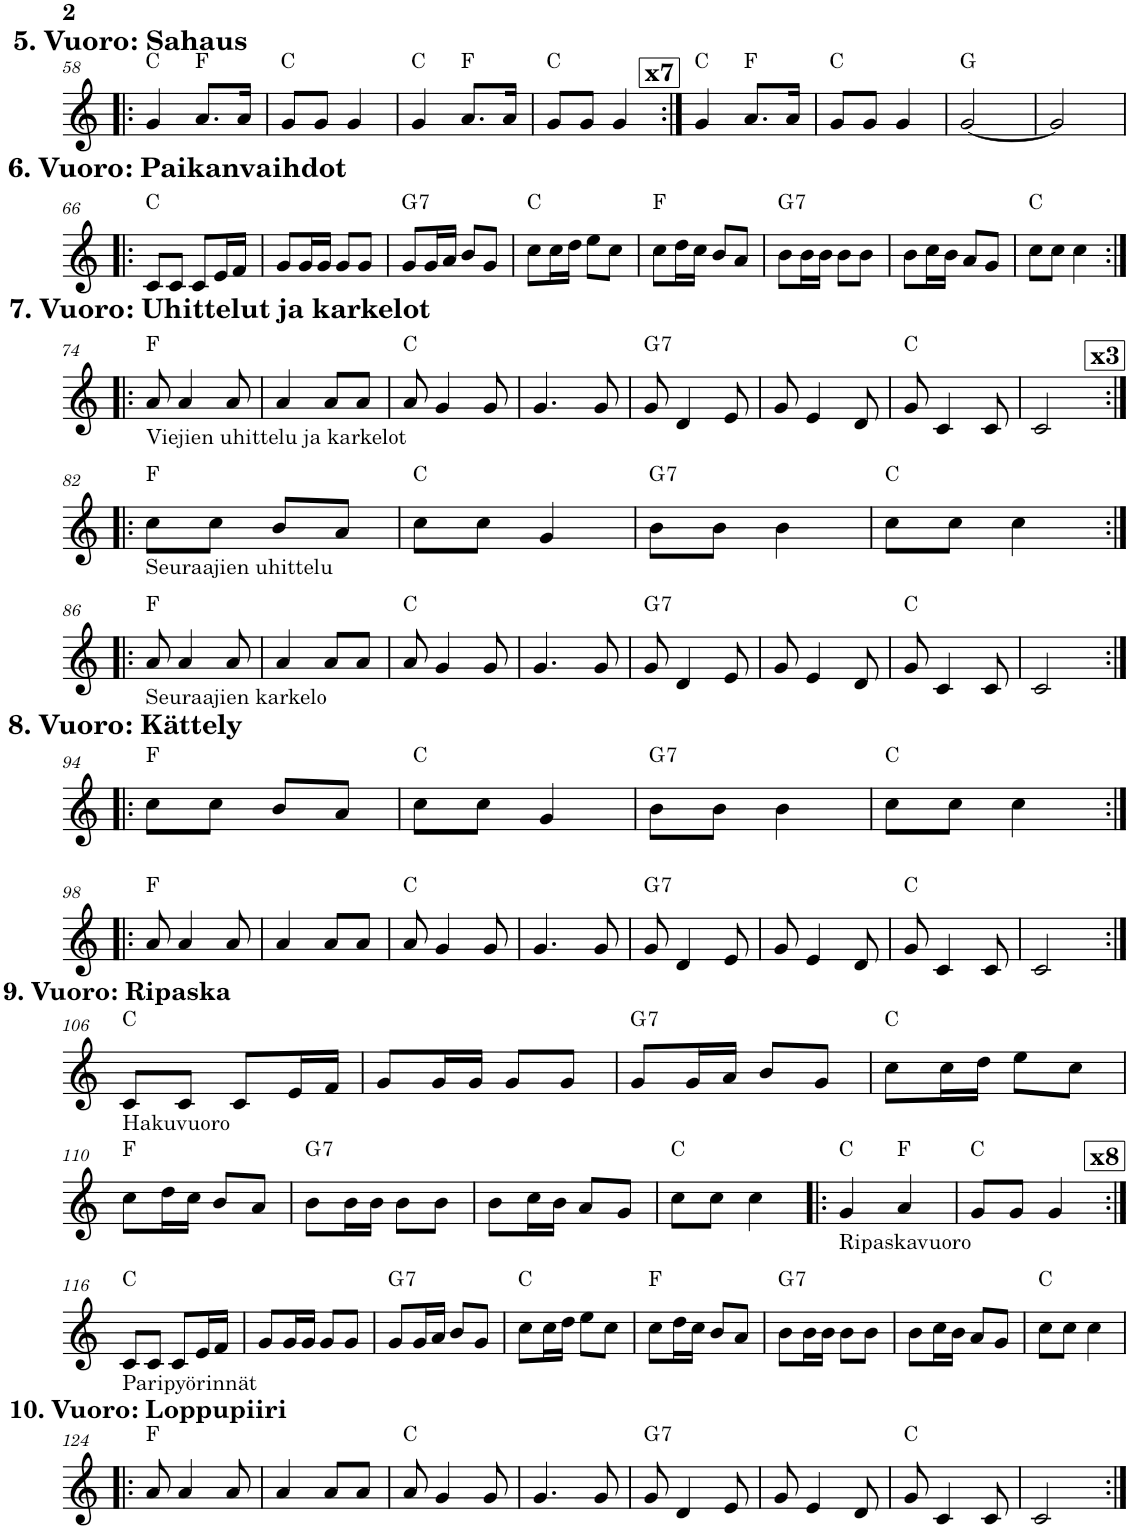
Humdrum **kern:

**kern	**harte
*part1	*part1
*staff1	*
*I"Piano	*
*I'Pno.	*
!!LO:PB:g=z
*clefG2	*
*k[]	*
*M2/4	*
=58!|:	=58!|:
!LO:TX:a:B:t=5. Vuoro&colon; Sahaus	!
4g/	C:maj
8.a/L	F:maj
16a/Jk	.
=59	=59
8g/L	C:maj
8g/J	.
4g/	.
=60	=60
4g/	C:maj
8.a/L	F:maj
16a/Jk	.
=61	=61
!LO:TX:a:B:t=x7	!
8g/L	C:maj
8g/J	.
4g/	.
=62:|!	=62:|!
4g/	C:maj
8.a/L	F:maj
16a/Jk	.
=63	=63
8g/L	C:maj
8g/J	.
4g/	.
=64	=64
[2g/	G:maj
=65	=65
2g/]	.
!!LO:LB:g=z
=66!|:	=66!|:
!LO:TX:a:B:t=6. Vuoro&colon; Paikanvaihdot	!
8c/L	C:maj
8c/J	.
8c/L	.
16e/L	.
16f/JJ	.
=67	=67
8g/L	.
16g/L	.
16g/JJ	.
8g/L	.
8g/J	.
=68	=68
!	!LO:H:kt=7
8g/L	G:7
16g/L	.
16a/JJ	.
8b/L	.
8g/J	.
=69	=69
8cc\L	C:maj
16cc\L	.
16dd\JJ	.
8ee\L	.
8cc\J	.
=70	=70
8cc\L	F:maj
16dd\L	.
16cc\JJ	.
8b/L	.
8a/J	.
=71	=71
!	!LO:H:kt=7
8b\L	G:7
16b\L	.
16b\JJ	.
8b\L	.
8b\J	.
=72	=72
8b\L	.
16cc\L	.
16b\JJ	.
8a/L	.
8g/J	.
=73	=73
8cc\L	C:maj
8cc\J	.
4cc\	.
!!LO:LB:g=z
=74:|!|:	=74:|!|:
!LO:TX:a:B:t=7. Vuoro&colon; Uhittelut ja karkelot	!
!LO:TX:b:t=Viejien uhittelu ja karkelot	!
8a/	F:maj
4a/	.
8a/	.
=75	=75
4a/	.
8a/L	.
8a/J	.
=76	=76
8a/	C:maj
4g/	.
8g/	.
=77	=77
4.g/	.
8g/	.
=78	=78
!	!LO:H:kt=7
8g/	G:7
4d/	.
8e/	.
=79	=79
8g/	.
4e/	.
8d/	.
=80	=80
8g/	C:maj
4c/	.
8c/	.
=81	=81
!LO:TX:a:B:t=x3	!
2c/	.
!!LO:LB:g=z
=82:|!|:	=82:|!|:
!LO:TX:b:t=Seuraajien uhittelu	!
8cc\L	F:maj
8cc\J	.
8b/L	.
8a/J	.
=83	=83
8cc\L	C:maj
8cc\J	.
4g/	.
=84	=84
!	!LO:H:kt=7
8b\L	G:7
8b\J	.
4b\	.
=85	=85
8cc\L	C:maj
8cc\J	.
4cc\	.
!!LO:LB:g=z
=86:|!|:	=86:|!|:
!LO:TX:b:t=Seuraajien karkelo	!
8a/	F:maj
4a/	.
8a/	.
=87	=87
4a/	.
8a/L	.
8a/J	.
=88	=88
8a/	C:maj
4g/	.
8g/	.
=89	=89
4.g/	.
8g/	.
=90	=90
!	!LO:H:kt=7
8g/	G:7
4d/	.
8e/	.
=91	=91
8g/	.
4e/	.
8d/	.
=92	=92
8g/	C:maj
4c/	.
8c/	.
=93	=93
2c/	.
!!LO:LB:g=z
=94:|!|:	=94:|!|:
!LO:TX:a:B:t=8. Vuoro&colon; Kättely	!
8cc\L	F:maj
8cc\J	.
8b/L	.
8a/J	.
=95	=95
8cc\L	C:maj
8cc\J	.
4g/	.
=96	=96
!	!LO:H:kt=7
8b\L	G:7
8b\J	.
4b\	.
=97	=97
8cc\L	C:maj
8cc\J	.
4cc\	.
!!LO:LB:g=z
=98:|!|:	=98:|!|:
8a/	F:maj
4a/	.
8a/	.
=99	=99
4a/	.
8a/L	.
8a/J	.
=100	=100
8a/	C:maj
4g/	.
8g/	.
=101	=101
4.g/	.
8g/	.
=102	=102
!	!LO:H:kt=7
8g/	G:7
4d/	.
8e/	.
=103	=103
8g/	.
4e/	.
8d/	.
=104	=104
8g/	C:maj
4c/	.
8c/	.
=105	=105
2c/	.
!!LO:LB:g=z
=106:|!	=106:|!
!LO:TX:a:B:t=9. Vuoro&colon; Ripaska	!
!LO:TX:b:t=Hakuvuoro	!
8c/L	C:maj
8c/J	.
8c/L	.
16e/L	.
16f/JJ	.
=107	=107
8g/L	.
16g/L	.
16g/JJ	.
8g/L	.
8g/J	.
=108	=108
!	!LO:H:kt=7
8g/L	G:7
16g/L	.
16a/JJ	.
8b/L	.
8g/J	.
=109	=109
8cc\L	C:maj
16cc\L	.
16dd\JJ	.
8ee\L	.
8cc\J	.
!!LO:LB:g=z
=110	=110
8cc\L	F:maj
16dd\L	.
16cc\JJ	.
8b/L	.
8a/J	.
=111	=111
!	!LO:H:kt=7
8b\L	G:7
16b\L	.
16b\JJ	.
8b\L	.
8b\J	.
=112	=112
8b\L	.
16cc\L	.
16b\JJ	.
8a/L	.
8g/J	.
=113	=113
8cc\L	C:maj
8cc\J	.
4cc\	.
=114!|:	=114!|:
!LO:TX:b:t=Ripaskavuoro	!
4g/	C:maj
4a/	F:maj
=115	=115
!LO:TX:a:B:t=x8	!
8g/L	C:maj
8g/J	.
4g/	.
!!LO:LB:g=z
=116:|!	=116:|!
!LO:TX:b:t=Paripyörinnät	!
8c/L	C:maj
8c/J	.
8c/L	.
16e/L	.
16f/JJ	.
=117	=117
8g/L	.
16g/L	.
16g/JJ	.
8g/L	.
8g/J	.
=118	=118
!	!LO:H:kt=7
8g/L	G:7
16g/L	.
16a/JJ	.
8b/L	.
8g/J	.
=119	=119
8cc\L	C:maj
16cc\L	.
16dd\JJ	.
8ee\L	.
8cc\J	.
=120	=120
8cc\L	F:maj
16dd\L	.
16cc\JJ	.
8b/L	.
8a/J	.
=121	=121
!	!LO:H:kt=7
8b\L	G:7
16b\L	.
16b\JJ	.
8b\L	.
8b\J	.
=122	=122
8b\L	.
16cc\L	.
16b\JJ	.
8a/L	.
8g/J	.
=123	=123
8cc\L	C:maj
8cc\J	.
4cc\	.
!!LO:LB:g=z
=124!|:	=124!|:
!LO:TX:a:B:t=10. Vuoro&colon; Loppupiiri	!
8a/	F:maj
4a/	.
8a/	.
=125	=125
4a/	.
8a/L	.
8a/J	.
=126	=126
8a/	C:maj
4g/	.
8g/	.
=127	=127
4.g/	.
8g/	.
=128	=128
!	!LO:H:kt=7
8g/	G:7
4d/	.
8e/	.
=129	=129
8g/	.
4e/	.
8d/	.
=130	=130
8g/	C:maj
4c/	.
8c/	.
=131	=131
2c/	.
=:|!	=:|!
*-	*-
